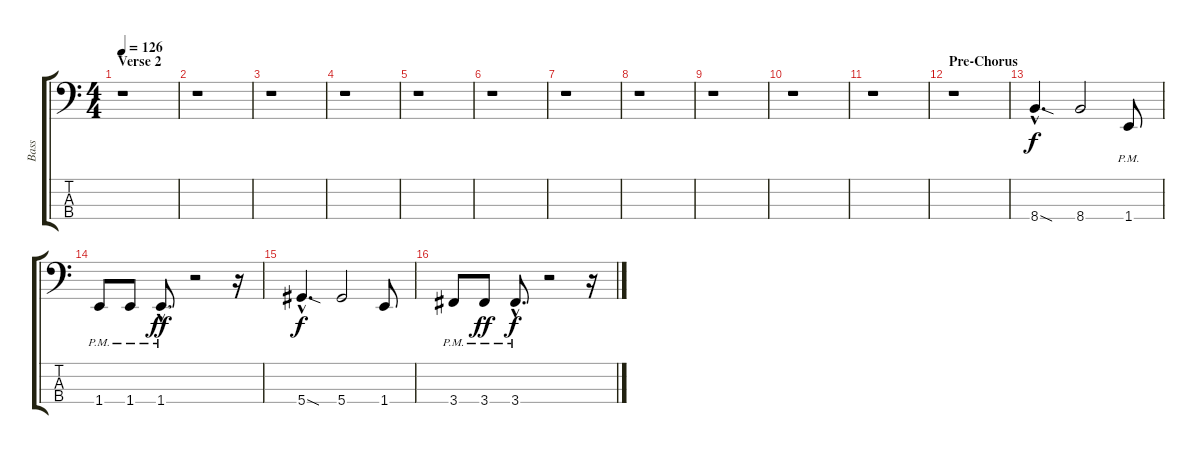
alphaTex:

\track ("Bass" "Bass") {instrument fretlessbass}
\staff {score tabs}
\tuning (Gb2 Db2 Ab1 Eb1) {hide}
\ts (4 4)
\section ("" "Verse 2")
\tempo 126
\clef f4
\ks c
r.1{dy f} |
r.1 |
r.1 |
r.1 |
r.1 |
r.1 |
r.1 |
r.1 |
r.1 |
r.1 |
r.1 |
\section ("" "Pre-Chorus")
r.1 |
8.4{sod hac}.4{d} 8.4.2 1.4{pm}.8 |
1.4{pm}.8 1.4{pm}.8 1.4{hac pm}.8{d dy ff} r.2 r.16 |
5.4{sod hac}.4{d dy f} 5.4.2 1.4.8 |
3.4{pm}.8 3.4{pm}.8{dy ff} 3.4{hac pm}.8{d dy f} r.2 r.16
